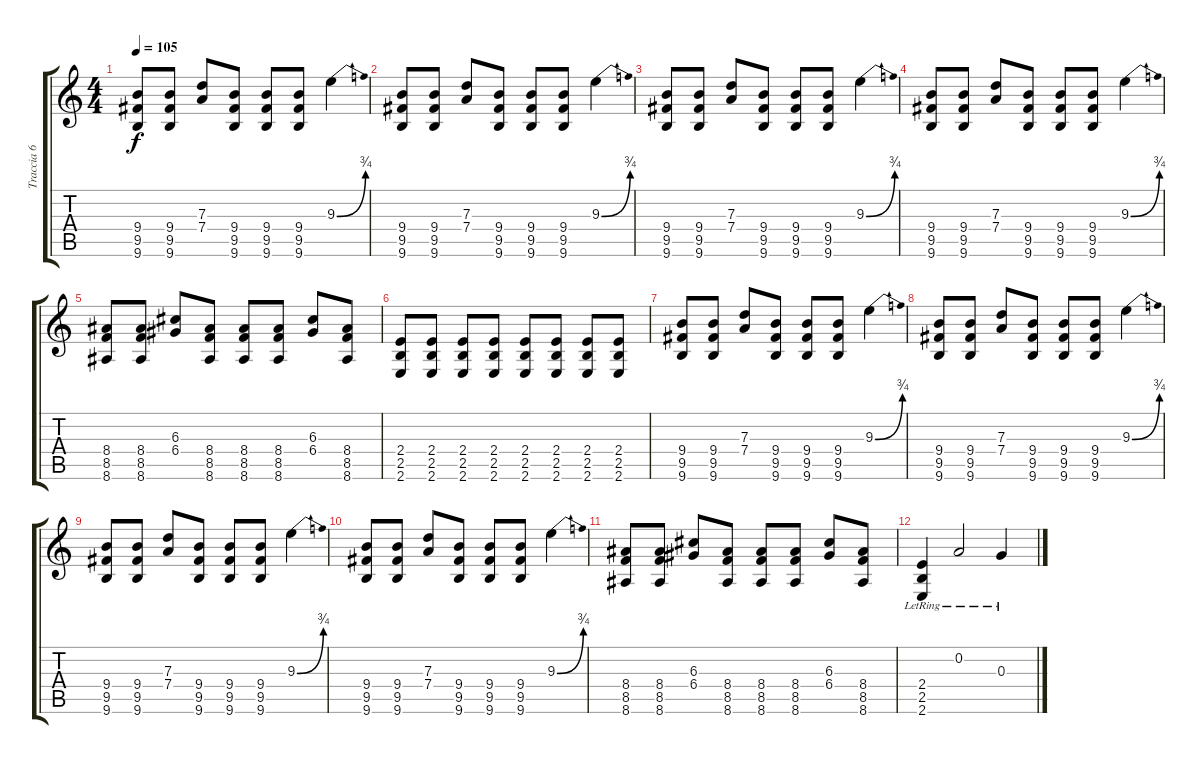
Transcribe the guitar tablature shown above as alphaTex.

\track ("Traccia 6" "Traccia 6") {instrument overdrivenguitar}
\staff {score tabs}
\tuning (E4 A3 G3 D3 A2 D2) {hide}
\ts (4 4)
\tempo 105
\clef g2
\ks c
(9.4 9.5 9.6).8{dy f} (9.4 9.5 9.6).8 (7.3 7.4).8 (9.4 9.5 9.6).8 (9.4 9.5 9.6).8 (9.4 9.5 9.6).8 9.3{be (bend 0 0 60 3)}.4 |
(9.4 9.5 9.6).8 (9.4 9.5 9.6).8 (7.3 7.4).8 (9.4 9.5 9.6).8 (9.4 9.5 9.6).8 (9.4 9.5 9.6).8 9.3{be (bend 0 0 60 3)}.4 |
(9.4 9.5 9.6).8 (9.4 9.5 9.6).8 (7.3 7.4).8 (9.4 9.5 9.6).8 (9.4 9.5 9.6).8 (9.4 9.5 9.6).8 9.3{be (bend 0 0 60 3)}.4 |
(9.4 9.5 9.6).8 (9.4 9.5 9.6).8 (7.3 7.4).8 (9.4 9.5 9.6).8 (9.4 9.5 9.6).8 (9.4 9.5 9.6).8 9.3{be (bend 0 0 60 3)}.4 |
(8.4 8.5 8.6).8 (8.4 8.5 8.6).8 (6.3 6.4).8 (8.4 8.5 8.6).8 (8.4 8.5 8.6).8 (8.4 8.5 8.6).8 (6.3 6.4).8 (8.4 8.5 8.6).8 |
(2.4 2.5 2.6).8 (2.4 2.5 2.6).8 (2.4 2.5 2.6).8 (2.4 2.5 2.6).8 (2.4 2.5 2.6).8 (2.4 2.5 2.6).8 (2.4 2.5 2.6).8 (2.4 2.5 2.6).8 |
(9.4 9.5 9.6).8 (9.4 9.5 9.6).8 (7.3 7.4).8 (9.4 9.5 9.6).8 (9.4 9.5 9.6).8 (9.4 9.5 9.6).8 9.3{be (bend 0 0 60 3)}.4 |
(9.4 9.5 9.6).8 (9.4 9.5 9.6).8 (7.3 7.4).8 (9.4 9.5 9.6).8 (9.4 9.5 9.6).8 (9.4 9.5 9.6).8 9.3{be (bend 0 0 60 3)}.4 |
(9.4 9.5 9.6).8 (9.4 9.5 9.6).8 (7.3 7.4).8 (9.4 9.5 9.6).8 (9.4 9.5 9.6).8 (9.4 9.5 9.6).8 9.3{be (bend 0 0 60 3)}.4 |
(9.4 9.5 9.6).8 (9.4 9.5 9.6).8 (7.3 7.4).8 (9.4 9.5 9.6).8 (9.4 9.5 9.6).8 (9.4 9.5 9.6).8 9.3{be (bend 0 0 60 3)}.4 |
(8.4 8.5 8.6).8 (8.4 8.5 8.6).8 (6.3 6.4).8 (8.4 8.5 8.6).8 (8.4 8.5 8.6).8 (8.4 8.5 8.6).8 (6.3 6.4).8 (8.4 8.5 8.6).8 |
(2.4{lr} 2.5{lr} 2.6{lr}).4 0.2{lr}.2 0.3{lr}.4
